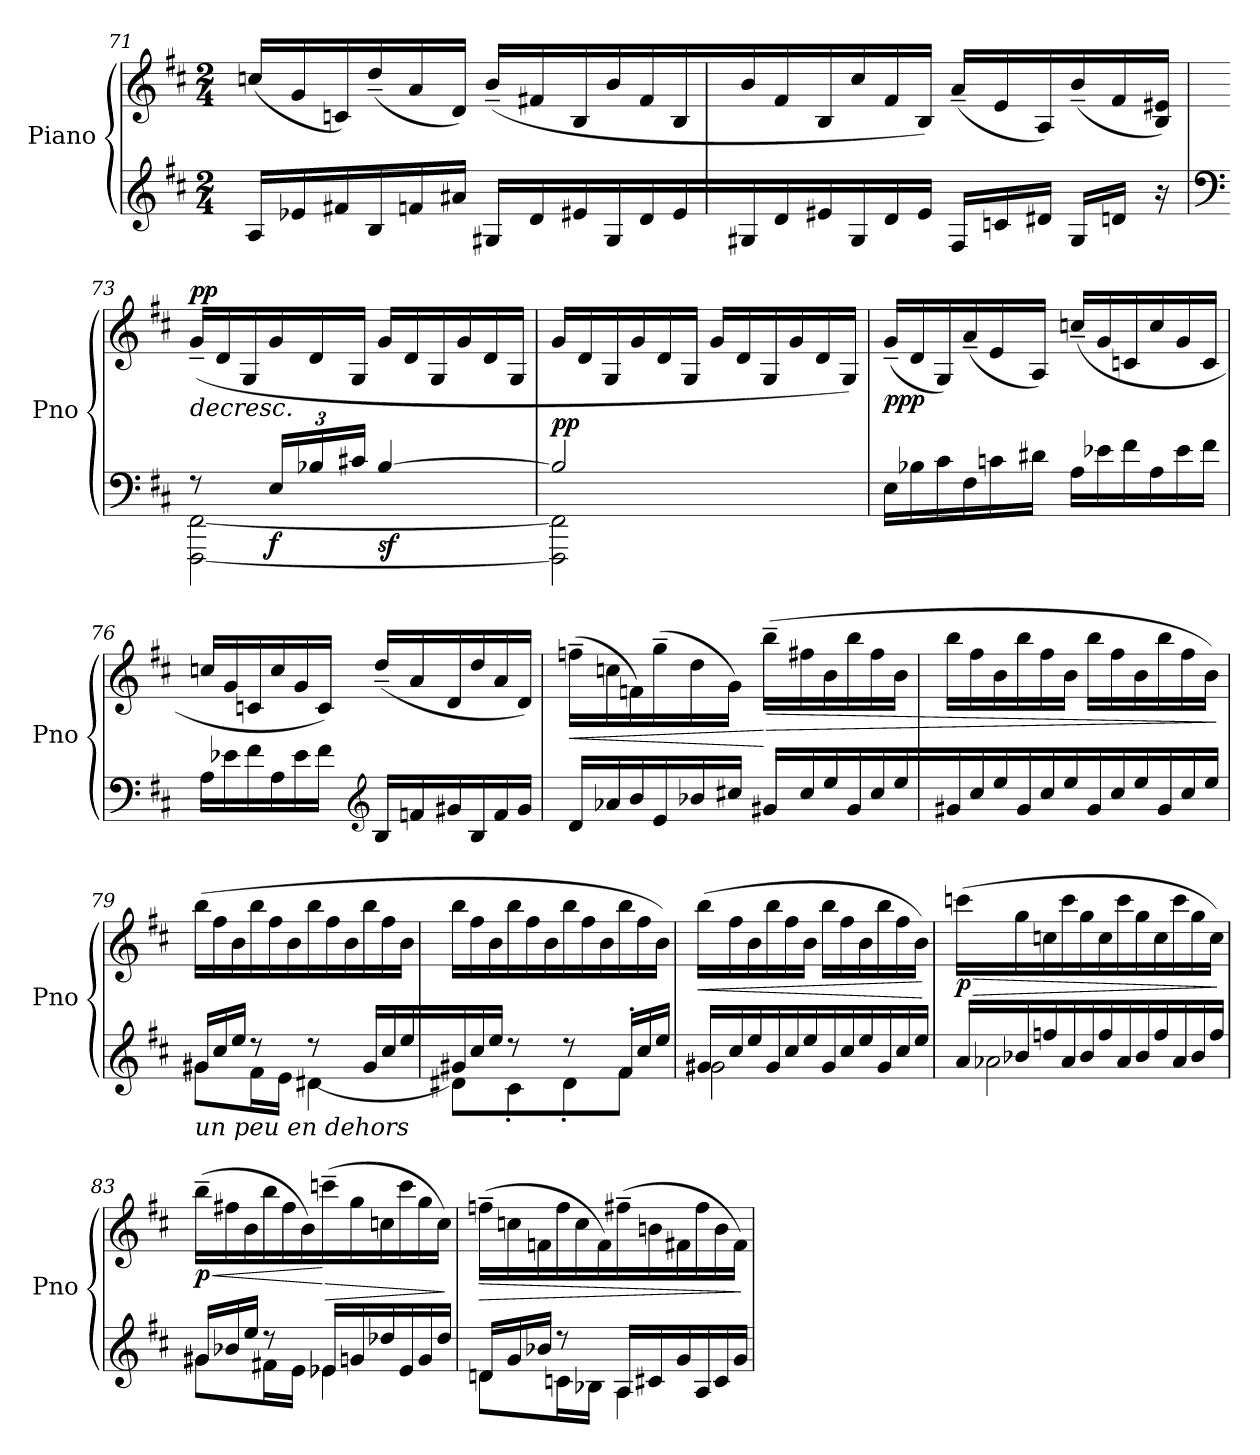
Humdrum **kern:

**kern	**kern	**dynam
*part1	*part1	*part1
*staff2	*staff1	*staff1/2
*I"Piano	*	*
*I'Pno	*	*
*clefG2	*clefG2	*
*k[f#c#]	*k[f#c#]	*
*M2/4	*M2/4	*
*Xtuplet	*Xtuplet	*
=71	=71	=71
24A/LL	(<24ccn/LL	.
24e-X/	24g/	.
24f#X/	24cn/)	.
24B/	(<24dd~/	.
24fn/	24a/	.
24a#X/JJ	24d/JJ)	.
24G#X/LL	(<24b~/LL	.
24d/	24f#X/	.
24e#X/	24B/	.
24G#/	24b/	.
24d/	24f#/	.
24e#/	24B/	.
=72	=72	=72
24G#X/	24b/	.
24d/	24f#/	.
24e#X/	24B/	.
24G#/	24cc#/	.
24d/	24f#/	.
24e#/JJ	24B/JJ)	.
24F#/LL	(<24a~/LL	.
24cn/	24e/	.
24d#X/JJ	24A/)	.
24G#/LL	(<24b~/	.
24dn/JJ	24f#/	.
24r	24B/ 24e#X/JJ)	.
!!LO:LB:g=z
=73	=73	=73
*clefF4	*	*
*^	*	*
!	!	!	!LO:HP:b
!	!	!	!LO:DY:n=1:a
8r	[2FFF#\ [2FF#\	(<24g~/LL	> pp
.	.	24d/	.
.	.	24G/	.
*tuplet	*	*	*
*Xbrackettup	*	*	*
!	!	!	!LO:DY:n=2:b=2
24E/LL	.	24g/	f
24B-X/	.	24d/	.
24c#X/JJ	.	24G/JJ	.
!	!	!	!LO:DY:n=3:b=2
[4B-/	.	24g/LL	sf
.	.	24d/	.
.	.	24G/	.
.	.	24g/	.
.	.	24d/	.
.	.	24G/JJ	.
=74	=74	=74	=74
!	!	!	!LO:DY:a=2
2B-/]	2FFF#\] 2FF#\]	24g/LL	pp
.	.	24d/	.
.	.	24G/	.
.	.	24g/	.
.	.	24d/	.
.	.	24G/JJ	.
.	.	24g/LL	.
.	.	24d/	.
.	.	24G/	.
.	.	24g/	.
.	.	24d/	.
.	.	24G/JJ)	.
*v	*v	*	*
.	.	]
=75	=75	=75
*Xtuplet	*	*
!	!	!LO:DY:b
24E\LL	(<24g~/LL	ppp
24B-X\	24d/	.
24c#\	24G/)	.
24F#\	(<24a~/	.
24cn\	24e/	.
24d#X\JJ	24A/JJ)	.
24A\LL	(<24ccn~/LL	.
24e-X\	24g/	.
24f#\	24cn/	.
24A\	24cc/	.
24e-\	24g/	.
24f#\JJ	24c/JJ	.
!!LO:LB:g=z
=76	=76	=76
24A\LL	24ccn/LL	.
24e-X\	24g/	.
24f#\	24cn/	.
24A\	24cc/	.
24e-\	24g/	.
24f#\JJ	24c/JJ)	.
*clefG2	*	*
24B/LL	(<24dd~/LL	.
24fn/	24a/	.
24g#X/	24d/	.
24B/	24dd/	.
24f/	24a/	.
24g#/JJ	24d/JJ)	.
=77	=77	=77
!	!	!LO:HP:b
24d/LL	(>24ffn~\LL	<
24a-X/	24ccn\	.
24b/	24fn\)	.
24e/	(>24gg~\	.
24b-X/	24dd\	.
24cc#X/JJ	24g\JJ)	.
!	!	!LO:HP:n=1:b
24g#X/LL	(>24bb~\LL	[ >
24cc#/	24ff#X\	.
24ee/	24b\	.
24g#/	24bb\	.
24cc#/	24ff#\	.
24ee/	24b\JJ	.
=78	=78	=78
24g#X/	24bb\LL	.
24cc#/	24ff#\	.
24ee/	24b\	.
24g#/	24bb\	.
24cc#/	24ff#\	.
24ee/	24b\JJ	.
24g#/	24bb\LL	.
24cc#/	24ff#\	.
24ee/	24b\	.
24g#/	24bb\	.
24cc#/	24ff#\	.
24ee/JJ	24b\JJ)	.
.	.	]
!!LO:LB:g=z
=79	=79	=79
*^	*	*
!LO:TX:b:i:t=un peu en dehors	!	!	!
24g#X/LL	8g#\L	(>24bb\LL	.
24cc#/	.	24ff#\	.
24ee/JJ	.	24b\	.
8r	16f#\L	24bb\	.
.	.	24ff#\	.
.	16e\JJ	.	.
.	.	24b\	.
8r	[4d#X\	24bb\	.
.	.	24ff#\	.
.	.	24b\	.
24g#/LL	.	24bb\	.
24cc#/	.	24ff#\	.
24ee/	.	24b\JJ	.
=80	=80	=80	=80
24g#X/	8d#X\L]	24bb\LL	.
24cc#/	.	24ff#\	.
24ee/JJ	.	24b\	.
8r	8c#'\	24bb\	.
.	.	24ff#\	.
.	.	24b\	.
8r	8d#'\	24bb\	.
.	.	24ff#\	.
.	.	24b\	.
24f#'/LL	8f#\J	24bb\	.
24cc#/	.	24ff#\	.
24ee/JJ	.	24b\JJ)	.
=81	=81	=81	=81
!	!	!	!LO:HP:b
24g#X/LL	2g#\	(>24bb\LL	<
24cc#/	.	24ff#\	.
24ee/	.	24b\	.
24g#/	.	24bb\	.
24cc#/	.	24ff#\	.
24ee/	.	24b\JJ	.
24g#/	.	24bb\LL	.
24cc#/	.	24ff#\	.
24ee/	.	24b\	.
24g#/	.	24bb\	.
24cc#/	.	24ff#\	.
24ee/JJ	.	24b\JJ)	.
*v	*v	*	*
.	.	[
=82	=82	=82
*^	*	*
!	!	!	!LO:HP:b
!	!	!	!LO:DY:n=1:b
24a/LL	2a-X\	(>24cccn\LL	> p
24b-X/	.	24gg\	.
24ffn/	.	24ccn\	.
24a-/	.	24ccc\	.
24b-/	.	24gg\	.
24ff/	.	24cc\	.
24a-/	.	24ccc\	.
24b-/	.	24gg\	.
24ff/	.	24cc\	.
24a-/	.	24ccc\	.
24b-/	.	24gg\	.
24ff/JJ	.	24cc\JJ)	.
*v	*v	*	*
.	.	]
!!LO:PB:g=z
=83	=83	=83
*^	*	*
!	!	!	!LO:HP:b
!	!	!	!LO:DY:n=1:b
24g#X/LL	8g#\L	(>24bb~\LL	< p
24b-X/	.	24ff#X\	.
24ee/JJ	.	24b\	.
8r	16f#X\L	24bb\	.
.	.	24ff#\	.
.	16e\JJ	.	.
.	.	24b\)	.
!	!	!	!LO:HP:n=1:b
24e-X/LL	4e-\	(>24cccn~\	[ >
24gn/	.	24gg\	.
24dd-X/	.	24ccn\	.
24e-/	.	24ccc\	.
24g/	.	24gg\	.
24dd-/JJ	.	24cc\JJ)	.
*v	*v	*	*
.	.	]
=84	=84	=84
*^	*	*
!	!	!	!LO:HP:b
24dn/LL	8d\L	(>24ffn~\LL	>
24g/	.	24ccn\	.
24b-X/JJ	.	24fn\	.
8r	16cn\L	24ff\	.
.	.	24cc\	.
.	16B-X\JJ	.	.
.	.	24f\)	.
24A/LL	4A\	(>24ff#X~\	.
24c#X/	.	24bn\	.
24g/	.	24f#X\	.
24A/	.	24ff#\	.
24c#/	.	24b\	.
24g/JJ	.	24f#\JJ)	.
*v	*v	*	*
.	.	]
=	=	=
*-	*-	*-
